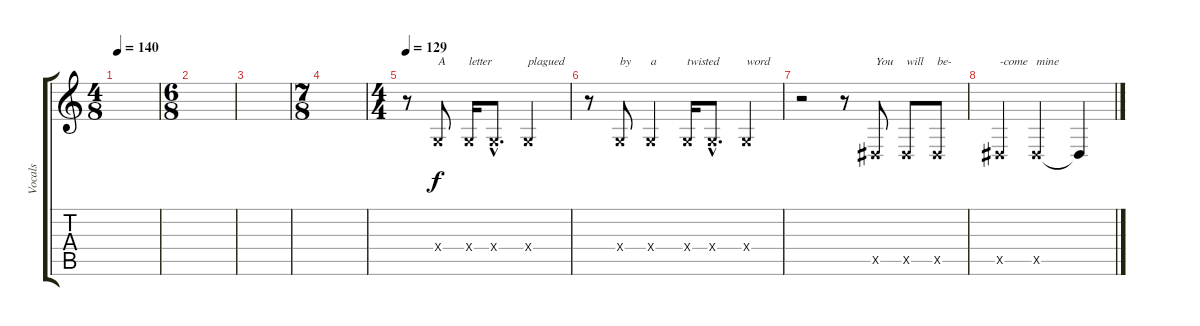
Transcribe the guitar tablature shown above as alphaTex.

\track ("Vocals" "Vocals") {instrument lead3calliope}
\staff {score tabs}
\tuning (E4 B3 G3 D3 A2 E2) {hide}
\ts (4 8)
\tempo 140
\clef g2
\ks c
|
\ts (6 8)
|
|
\ts (7 8)
|
\ts (4 4)
\tempo 129
r.8 5.4{x}.8{txt "A"} 5.4{x}.16{txt "letter"} 5.4{hac x}.8{d} 5.4{x}.2{txt "plagued"} |
r.8 5.4{x}.8{txt "by"} 5.4{x}.4{txt "a"} 5.4{x}.16{txt "twisted"} 5.4{hac x}.8{d} 5.4{x}.4{txt "word"} |
r.2 r.8 6.5{x}.8{txt "You"} 6.5{x}.8{txt "will"} 6.5{x}.8{txt "be-"} |
6.5{x}.4{txt "-come"} 6.5{x}.2{txt "mine"} 6.5{t}.4
